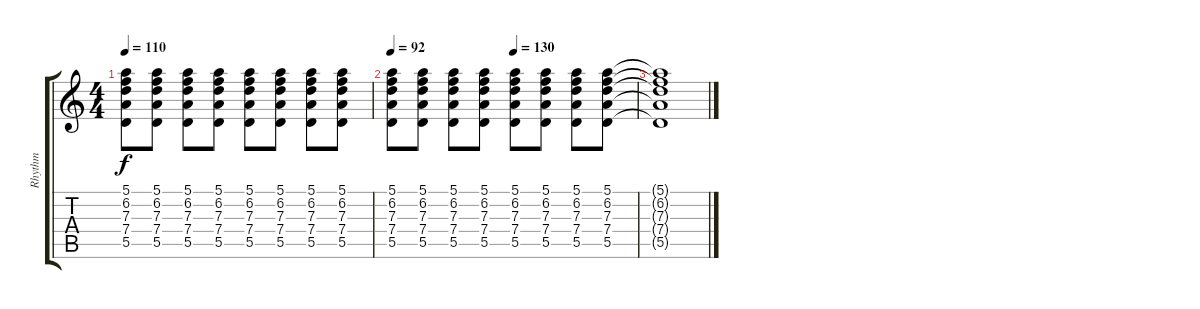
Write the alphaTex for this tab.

\track ("Rhythm" "Rhythm") {instrument electricguitarjazz}
\staff {score tabs}
\tuning (E4 B3 G3 D3 A2 E2) {hide}
\ts (4 4)
\tempo 110
\clef g2
\ks c
(5.1 6.2 7.3 7.4 5.5).8{dy f} (5.1 6.2 7.3 7.4 5.5).8 (5.1 6.2 7.3 7.4 5.5).8 (5.1 6.2 7.3 7.4 5.5).8 (5.1 6.2 7.3 7.4 5.5).8 (5.1 6.2 7.3 7.4 5.5).8 (5.1 6.2 7.3 7.4 5.5).8 (5.1 6.2 7.3 7.4 5.5).8 |
\tempo 92
\tempo (130 0.5)
(5.1 6.2 7.3 7.4 5.5).8 (5.1 6.2 7.3 7.4 5.5).8 (5.1 6.2 7.3 7.4 5.5).8 (5.1 6.2 7.3 7.4 5.5).8 (5.1 6.2 7.3 7.4 5.5).8 (5.1 6.2 7.3 7.4 5.5).8 (5.1 6.2 7.3 7.4 5.5).8 (5.1 6.2 7.3 7.4 5.5).8 |
(5.1{t} 6.2{t} 7.3{t} 7.4{t} 5.5{t}).1
